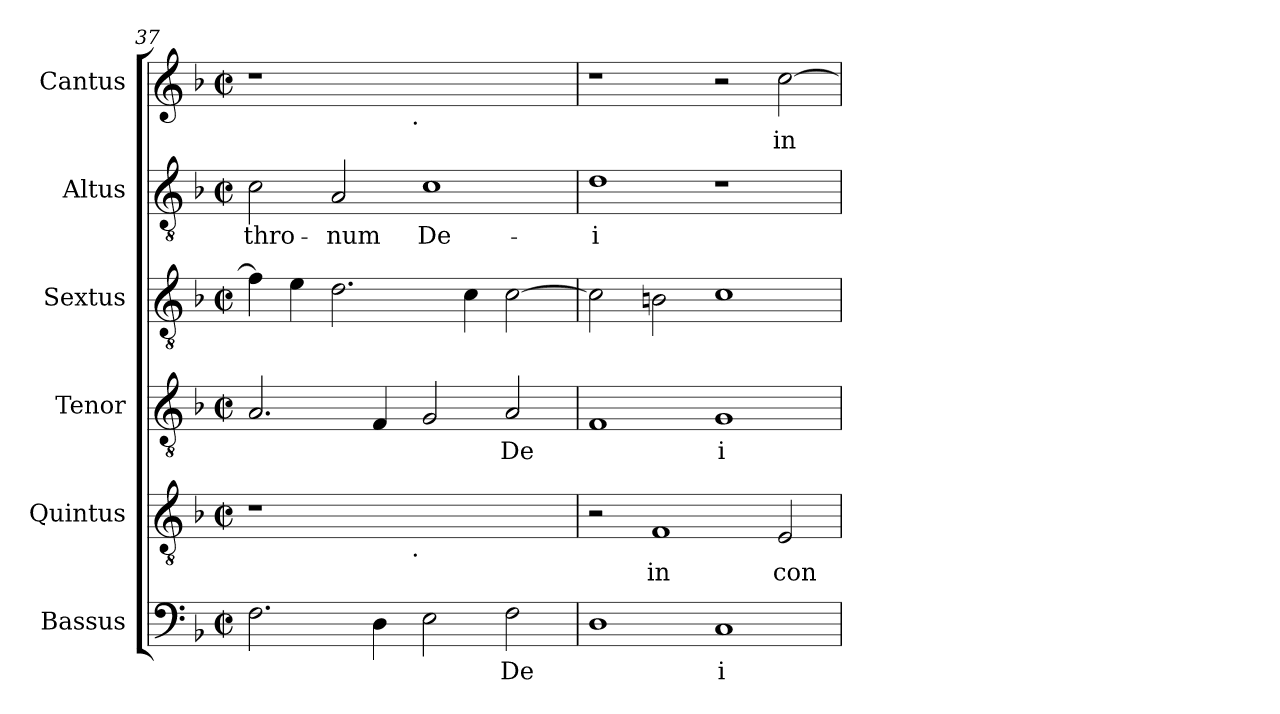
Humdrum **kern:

**kern	**text	**kern	**text	**kern	**text	**kern	**text	**kern	**text	**kern	**text
*part6	*part6	*part5	*part5	*part4	*part4	*part3	*part3	*part2	*part2	*part1	*part1
*staff6	*staff6	*staff5	*staff5	*staff4	*staff4	*staff3	*staff3	*staff2	*staff2	*staff1	*staff1
*I"Bassus	*	*I"Quintus	*	*I"Tenor	*	*I"Sextus	*	*I"Altus	*	*I"Cantus	*
*clefF4	*	*clefGv2	*	*clefGv2	*	*clefGv2	*	*clefGv2	*	*clefG2	*
*k[b-]	*	*k[b-]	*	*k[b-]	*	*k[b-]	*	*k[b-]	*	*k[b-]	*
*F:	*	*F:	*	*F:	*	*F:	*	*F:	*	*F:	*
*M2/2	*	*M2/2	*	*M2/2	*	*M2/2	*	*M2/2	*	*M2/2	*
*met(c|)	*	*met(c|)	*	*met(c|)	*	*met(c|)	*	*met(c|)	*	*met(c|)	*
=37	=37	=37	=37	=37	=37	=37	=37	=37	=37	=37	=37
!	!LO:LY:b:cj	!	!	!	!LO:LY:b:cj	!	!LO:LY:b:cj	!	!LO:LY:b:cj	!	!
*	*	*^	*	*	*	*	*	*	*	*^	*
2.F\	.	1r	2ryy	.	2.A/	.	4f\]	.	2c\	thro-	1r	2ryy	.
!	!	!	!	!	!	!	!	!LO:LY:b:cj	!	!	!	!	!
.	.	.	.	.	.	.	4e\	.	.	.	.	.	.
!	!	!	!	!	!	!	!	!LO:LY:b:cj	!	!LO:LY:b:cj	!	!	!
.	.	.	4...ryy	.	.	.	2.d\	.	2A/	-num	.	4...ryy	.
!	!LO:LY:b:cj	!	!	!	!	!LO:LY:b:cj	!	!	!	!	!	!	!
4D\	.	.	.	.	4F/	.	.	.	.	.	.	.	.
!	!	!	!	!	!	!	!	!	!	!	!	!LO:TX:b:t=.	!
!	!	!	!LO:TX:b:t=.	!	!	!	!	!	!	!	!	!	!
.	.	.	1ryy	.	.	.	.	.	.	.	.	1ryy	.
!	!LO:LY:b:cj	!	!	!	!	!LO:LY:b:cj	!	!	!	!LO:LY:b:cj	!	!	!
2E\	.	1ryy	.	.	2G/	.	.	.	1c	De-	1ryy	.	.
!	!	!	!	!	!	!	!	!LO:LY:b:cj	!	!	!	!	!
.	.	.	.	.	.	.	4c\	.	.	.	.	.	.
!	!LO:LY:b:cj	!	!	!	!	!LO:LY:b:cj	!	!LO:LY:b:cj	!	!	!	!	!
2F\	De	.	.	.	2A/	De-	[>2c\	.	.	.	.	.	.
.	.	.	32ryy	.	.	.	.	.	.	.	.	32ryy	.
=38	=38	=38	=38	=38	=38	=38	=38	=38	=38	=38	=38	=38	=38
!	!LO:LY:b:cj	!	!	!	!	!LO:LY:b:cj	!	!LO:LY:b:cj	!	!LO:LY:b:cj	!	!	!
*	*	*v	*v	*	*	*	*	*	*	*	*v	*v	*
1D	.	2r	.	1F	--	2c\]	.	1d	-i	1r	.
!	!	!	!LO:LY:b:cj	!	!	!	!LO:LY:b:cj	!	!	!	!
.	.	1F	in	.	.	2B\	.	.	.	.	.
!	!LO:LY:b:cj	!	!	!	!LO:LY:b:cj	!	!LO:LY:b:cj	!	!	!	!
1C	i	.	.	1G	-i	1c	.	1r	.	2r	.
!	!	!	!LO:LY:b:cj	!	!	!	!	!	!	!	!LO:LY:b:cj
.	.	2E/	con	.	.	.	.	.	.	[>2cc\	in
=	=	=	=	=	=	=	=	=	=	=	=
*-	*-	*-	*-	*-	*-	*-	*-	*-	*-	*-	*-
